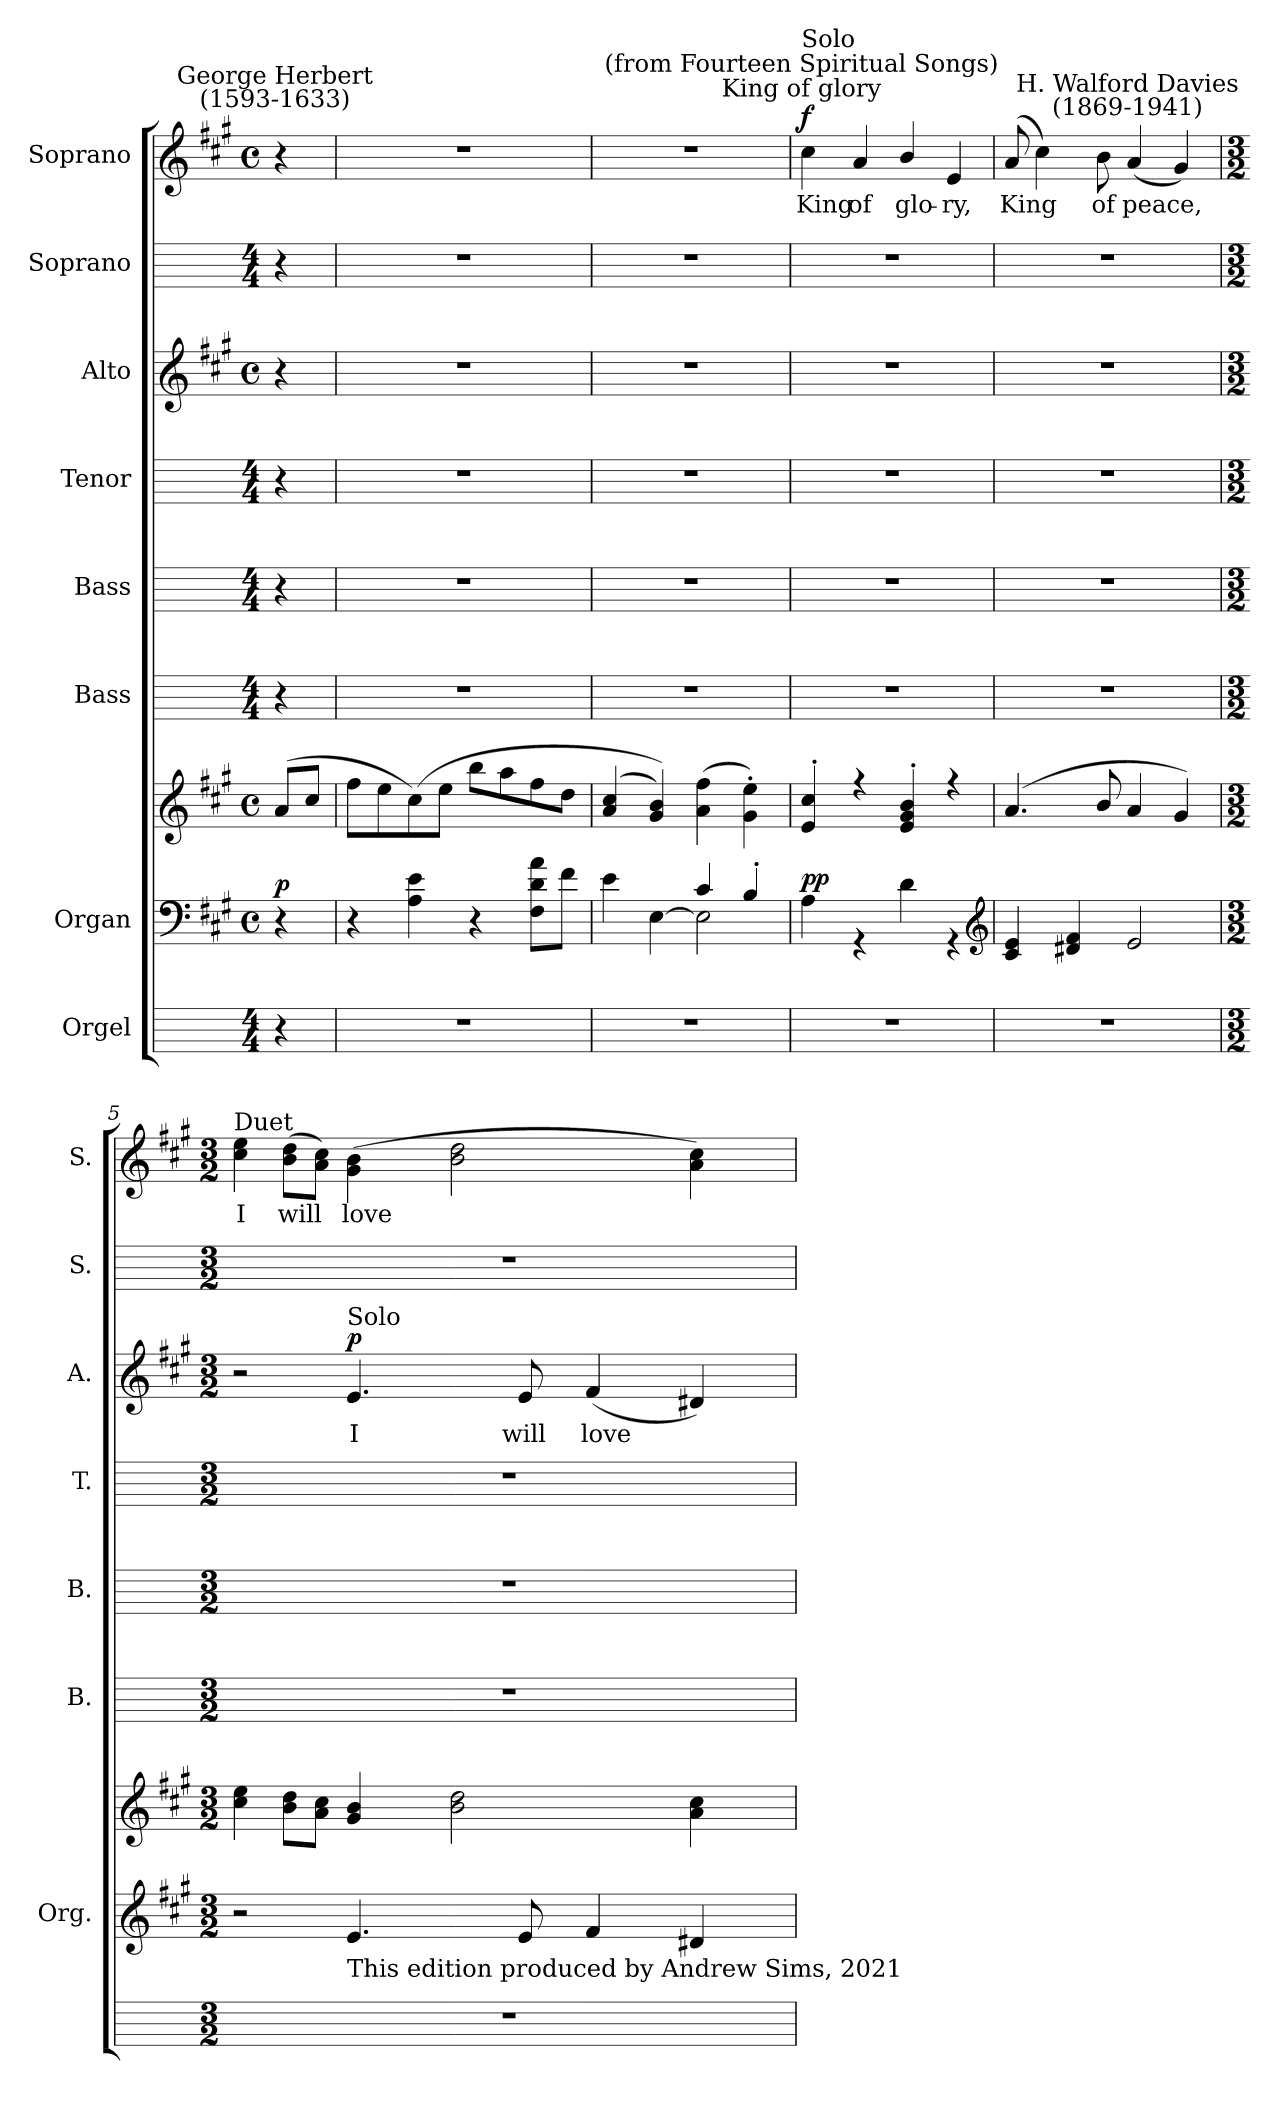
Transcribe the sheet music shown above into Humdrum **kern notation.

**kern	**kern	**kern	**dynam	**kern	**kern	**kern	**kern	**text	**dynam	**kern	**kern	**text	**dynam
*part8	*part7	*part7	*part7	*part6	*part5	*part4	*part3	*part3	*part3	*part2	*part1	*part1	*part1
*staff9	*staff8	*staff7	*staff7/8	*staff6	*staff5	*staff4	*staff3	*staff3	*staff3	*staff2	*staff1	*staff1	*staff1
*I"Orgel	*I"Organ	*	*	*I"Bass	*I"Bass	*I"Tenor	*I"Alto	*	*	*I"Soprano	*I"Soprano	*	*
*	*I'Org.	*	*	*I'B.	*I'B.	*I'T.	*I'A.	*	*	*I'S.	*I'S.	*	*
*	*clefF4	*clefG2	*	*	*	*	*clefG2	*	*	*	*clefG2	*	*
*	*k[f#c#g#]	*k[f#c#g#]	*	*	*	*	*k[f#c#g#]	*	*	*	*k[f#c#g#]	*	*
*	*A:	*A:	*	*	*	*	*A:	*	*	*	*A:	*	*
*M4/4	*M4/4	*M4/4	*	*M4/4	*M4/4	*M4/4	*M4/4	*	*	*M4/4	*M4/4	*	*
*	*met(c)	*met(c)	*	*	*	*	*met(c)	*	*	*	*met(c)	*	*
=	=	=	=	=	=	=	=	=	=	=	=	=	=
*	*^	*^	*	*	*	*	*	*	*	*	*	*	*
!	!	!	!	!	!	!	!	!	!	!	!	!	!LO:TX:a:cj:t=George Herbert\n(1593-1633)	!	!
!	!	!	!	!	!LO:DY:a=2	!	!	!	!	!	!	!	!	!	!
4r	4r	4ryy	(>8a/L	4ryy	p	4r	4r	4r	4r	.	.	4r	4r	.	.
.	.	.	8cc#/J	.	.	.	.	.	.	.	.	.	.	.	.
=1	=1	=1	=1	=1	=1	=1	=1	=1	=1	=1	=1	=1	=1	=1	=1
1r	4r	4ryy	8ff#\L	1ryy	.	1r	1r	1r	1r	.	.	1r	1r	.	.
.	.	.	8ee\	.	.	.	.	.	.	.	.	.	.	.	.
.	4ryy	4A\ 4e\	(>8cc#\)	.	.	.	.	.	.	.	.	.	.	.	.
.	.	.	8ee\J	.	.	.	.	.	.	.	.	.	.	.	.
.	4r	4ryy	8bb\L	.	.	.	.	.	.	.	.	.	.	.	.
.	.	.	8aa\	.	.	.	.	.	.	.	.	.	.	.	.
.	4ryy	8F#\ 8d\ 8a\L	8ff#\	.	.	.	.	.	.	.	.	.	.	.	.
.	.	8f#\J	8dd\J	.	.	.	.	.	.	.	.	.	.	.	.
=2	=2	=2	=2	=2	=2	=2	=2	=2	=2	=2	=2	=2	=2	=2	=2
1r	2ryy	4e\	(<4a/ 4cc#/	1ryy	.	1r	1r	1r	1r	.	.	1r	1r	.	.
.	.	[4E\	4g#/ 4b/))	.	.	.	.	.	.	.	.	.	.	.	.
.	4c#/	2E\]	(>4a\ 4ff#\	.	.	.	.	.	.	.	.	.	.	.	.
.	4B'/	.	4g#\' 4ee\')	.	.	.	.	.	.	.	.	.	.	.	.
=3	=3	=3	=3	=3	=3	=3	=3	=3	=3	=3	=3	=3	=3	=3	=3
!	!	!	!	!	!	!	!	!	!	!	!	!	!LO:TX:a:cj:t=King of glory	!	!
!	!	!	!	!	!	!	!	!	!	!	!	!	!LO:TX:a:cj:t=(from Fourteen Spiritual Songs)	!	!
!	!	!	!	!	!	!	!	!	!	!	!	!	!LO:TX:a:t=Solo	!	!
!	!	!	!	!	!LO:DY:a=2	!	!	!	!	!	!	!	!	!LO:LY:b	!LO:DY:a
1r	1ryy	4A\	4e/' 4cc#/'	1ryy	pp	1r	1r	1r	1r	.	.	1r	4cc#	King	f
!	!	!	!	!	!	!	!	!	!	!	!	!	!	!LO:LY:b	!
.	.	4r	4r	.	.	.	.	.	.	.	.	.	4a	of	.
!	!	!	!	!	!	!	!	!	!	!	!	!	!	!LO:LY:b	!
.	.	4d\	4e/' 4g#/' 4b/'	.	.	.	.	.	.	.	.	.	4b/	glo-	.
!	!	!	!	!	!	!	!	!	!	!	!	!	!	!LO:LY:b	!
.	.	4r	4r	.	.	.	.	.	.	.	.	.	4e	-ry,	.
*	*clefG2	*	*	*	*	*	*	*	*	*	*	*	*	*	*
=4	=4	=4	=4	=4	=4	=4	=4	=4	=4	=4	=4	=4	=4	=4	=4
!	!	!	!	!	!	!	!	!	!	!	!	!	!	!LO:LY:b	!
1r	4c#/ 4e/	1ryy	(>4.a/	1ryy	.	1r	1r	1r	1r	.	.	1r	(>8a	King	.
.	.	.	.	.	.	.	.	.	.	.	.	.	4cc#)	.	.
.	4d#X/ 4f#/	.	.	.	.	.	.	.	.	.	.	.	.	.	.
!	!	!	!	!	!	!	!	!	!	!	!	!	!	!LO:LY:b	!
.	.	.	8b/	.	.	.	.	.	.	.	.	.	8b	of	.
!	!	!	!	!	!	!	!	!	!	!	!	!	!LO:TX:a:cj:t=H. Walford Davies\n(1869-1941)	!	!
!	!	!	!	!	!	!	!	!	!	!	!	!	!	!LO:LY:b	!
.	2e/	.	4a/	.	.	.	.	.	.	.	.	.	(<4a	peace,	.
.	.	.	4g#/)	.	.	.	.	.	.	.	.	.	4g#)	.	.
*	*v	*v	*	*	*	*	*	*	*	*	*	*	*	*	*
*	*	*v	*v	*	*	*	*	*	*	*	*	*	*	*
!!LO:LB:g=z
=5	=5	=5	=5	=5	=5	=5	=5	=5	=5	=5	=5	=5	=5
*M3/2	*M3/2	*M3/2	*	*M3/2	*M3/2	*M3/2	*M3/2	*	*	*M3/2	*M3/2	*	*
*	*	*	*	*	*	*	*	*	*	*	*^	*	*
!	!	!	!	!	!	!	!	!	!	!	!LO:TX:a:t=Duet	!	!	!
!	!	!	!	!	!	!	!	!	!	!	!	!LO:N:vis=1	!LO:LY:b	!
1.r	2r	4cc# 4ee	.	1.r	1.r	1.r	2r	.	.	1.r	4cc#\ 4ee\	1.ryy	I	.
!	!	!	!	!	!	!	!	!	!	!	!	!	!LO:LY:b	!
.	.	8b 8ddL	.	.	.	.	.	.	.	.	(>8b\ 8dd\L	.	will	.
.	.	8a 8cc#J	.	.	.	.	.	.	.	.	8a\ 8cc#\J)	.	.	.
!	!	!	!	!	!	!	!LO:TX:a:t=Solo	!	!	!	!	!	!	!
!	!LO:TX:b:t=This edition produced by Andrew Sims, 2021	!	!	!	!	!	!	!	!	!	!	!	!	!
!	!	!	!	!	!	!	!	!LO:LY:b	!LO:DY:b	!	!	!	!LO:LY:b	!
.	4.e	4g# 4b	.	.	.	.	4.e	I	p	.	(>4g#\ 4b\	.	love	.
.	.	2b 2dd	.	.	.	.	.	.	.	.	2b\ 2dd\	.	.	.
!	!	!	!	!	!	!	!	!LO:LY:b	!	!	!	!	!	!
.	8e	.	.	.	.	.	8e	will	.	.	.	.	.	.
!	!	!	!	!	!	!	!	!LO:LY:b	!	!	!	!	!	!
.	4f#	.	.	.	.	.	(<4f#	love	.	.	.	.	.	.
.	4d#X	4a 4cc#	.	.	.	.	4d#X)	.	.	.	4a\ 4cc#\)	.	.	.
*	*	*	*	*	*	*	*	*	*	*	*v	*v	*	*
=	=	=	=	=	=	=	=	=	=	=	=	=	=
*-	*-	*-	*-	*-	*-	*-	*-	*-	*-	*-	*-	*-	*-
